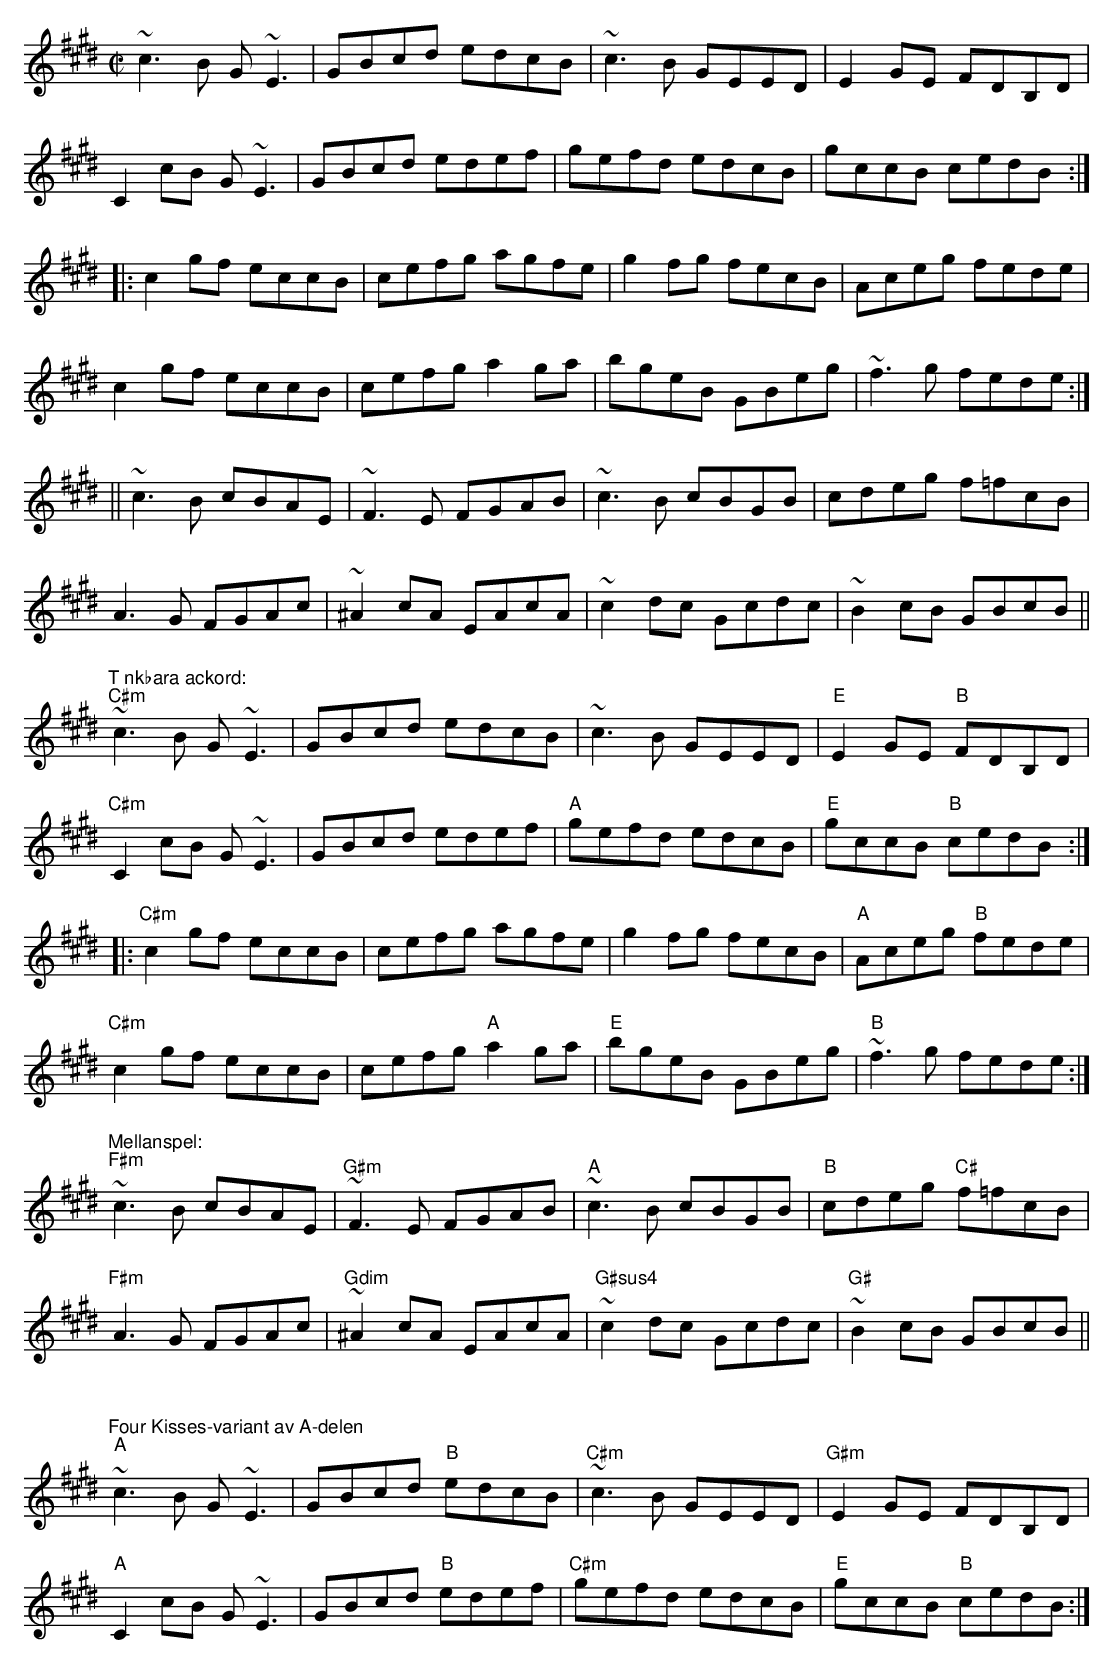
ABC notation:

X:1
M:C|
L:1/8
K:E
~c3B G~E3|GBcd edcB|~c3B GEED|E2GE FDB,D|
C2cB G~E3|GBcd edef|gefd edcB|gccB cedB:|
|:c2gf eccB|cefg agfe|g2fg fecB|Aceg fede|
c2gf eccB|cefg a2ga|bgeB GBeg|~f3g fede:|
||~c3B cBAE|~F3E FGAB|~c3B cBGB|cdeg f=fcB|
A3G FGAc|~^A2cA EAcA|~c2dc Gcdc|~B2cB GBcB||
"T nkbara ackord:"
"C#m"~c3B G~E3|GBcd edcB|~c3B GEED|"E"E2GE "B"FDB,D|
"C#m"C2cB G~E3|GBcd edef|"A"gefd edcB|"E"gccB "B"cedB:|
|:"C#m"c2gf eccB|cefg agfe|g2fg fecB|"A"Aceg "B"fede|
"C#m"c2gf eccB|cefg "A"a2ga|"E"bgeB GBeg|"B"~f3g fede:|
"Mellanspel:"
"F#m"~c3B cBAE|"G#m"~F3E FGAB|"A"~c3B cBGB|"B"cdeg "C#"f=fcB|
"F#m"A3G FGAc|"Gdim"~^A2cA EAcA|"G#sus4"~c2dc Gcdc|"G#"~B2cB GBcB||
"Four Kisses-variant av A-delen"
"A"~c3B G~E3|GBcd "B"edcB|"C#m"~c3B GEED|"G#m"E2GE FDB,D|
"A"C2cB G~E3|GBcd "B"edef|"C#m"gefd edcB|"E"gccB "B"cedB:|
